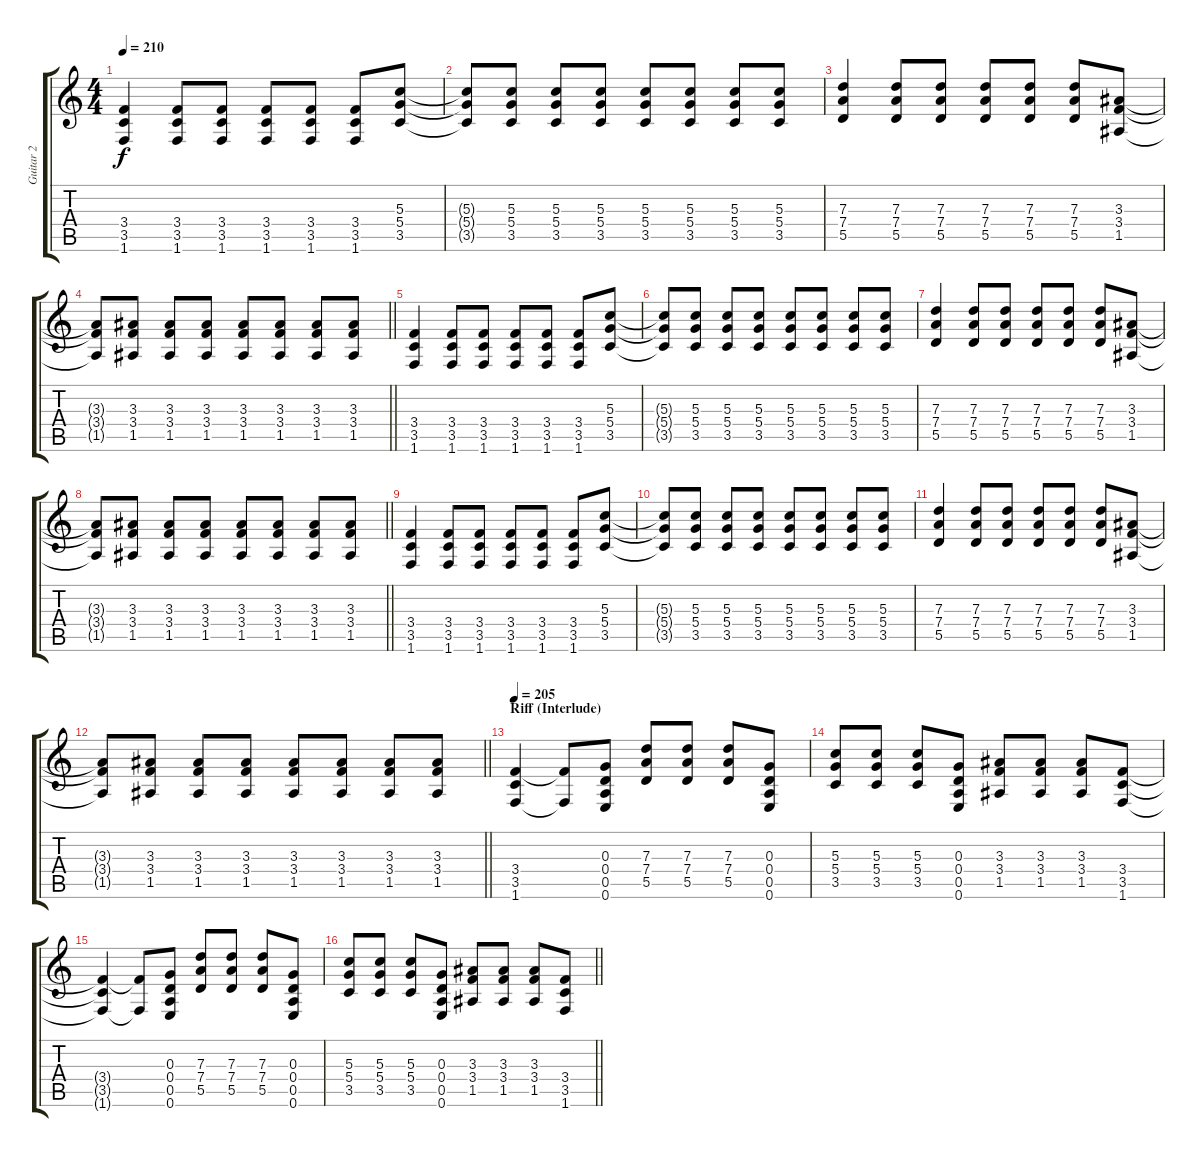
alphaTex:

\track ("Guitar 2" "Guitar 2") {instrument distortionguitar}
\staff {score tabs}
\tuning (E4 B3 G3 D3 A2 E2) {hide}
\ts (4 4)
\tempo 210
\clef g2
\ks c
(3.4 3.5 1.6).4{dy f} (3.4 3.5 1.6).8 (3.4 3.5 1.6).8 (3.4 3.5 1.6).8 (3.4 3.5 1.6).8 (3.4 3.5 1.6).8 (5.3 5.4 3.5).8 |
(5.3{t} 5.4{t} 3.5{t}).8 (5.3 5.4 3.5).8 (5.3 5.4 3.5).8 (5.3 5.4 3.5).8 (5.3 5.4 3.5).8 (5.3 5.4 3.5).8 (5.3 5.4 3.5).8 (5.3 5.4 3.5).8 |
(7.3 7.4 5.5).4 (7.3 7.4 5.5).8 (7.3 7.4 5.5).8 (7.3 7.4 5.5).8 (7.3 7.4 5.5).8 (7.3 7.4 5.5).8 (3.3 3.4 1.5).8 |
\barLineRight lightlight
(3.3{t} 3.4{t} 1.5{t}).8 (3.3 3.4 1.5).8 (3.3 3.4 1.5).8 (3.3 3.4 1.5).8 (3.3 3.4 1.5).8 (3.3 3.4 1.5).8 (3.3 3.4 1.5).8 (3.3 3.4 1.5).8 |
(3.4 3.5 1.6).4 (3.4 3.5 1.6).8 (3.4 3.5 1.6).8 (3.4 3.5 1.6).8 (3.4 3.5 1.6).8 (3.4 3.5 1.6).8 (5.3 5.4 3.5).8 |
(5.3{t} 5.4{t} 3.5{t}).8 (5.3 5.4 3.5).8 (5.3 5.4 3.5).8 (5.3 5.4 3.5).8 (5.3 5.4 3.5).8 (5.3 5.4 3.5).8 (5.3 5.4 3.5).8 (5.3 5.4 3.5).8 |
(7.3 7.4 5.5).4 (7.3 7.4 5.5).8 (7.3 7.4 5.5).8 (7.3 7.4 5.5).8 (7.3 7.4 5.5).8 (7.3 7.4 5.5).8 (3.3 3.4 1.5).8 |
\barLineRight lightlight
(3.3{t} 3.4{t} 1.5{t}).8 (3.3 3.4 1.5).8 (3.3 3.4 1.5).8 (3.3 3.4 1.5).8 (3.3 3.4 1.5).8 (3.3 3.4 1.5).8 (3.3 3.4 1.5).8 (3.3 3.4 1.5).8 |
(3.4 3.5 1.6).4 (3.4 3.5 1.6).8 (3.4 3.5 1.6).8 (3.4 3.5 1.6).8 (3.4 3.5 1.6).8 (3.4 3.5 1.6).8 (5.3 5.4 3.5).8 |
(5.3{t} 5.4{t} 3.5{t}).8 (5.3 5.4 3.5).8 (5.3 5.4 3.5).8 (5.3 5.4 3.5).8 (5.3 5.4 3.5).8 (5.3 5.4 3.5).8 (5.3 5.4 3.5).8 (5.3 5.4 3.5).8 |
(7.3 7.4 5.5).4 (7.3 7.4 5.5).8 (7.3 7.4 5.5).8 (7.3 7.4 5.5).8 (7.3 7.4 5.5).8 (7.3 7.4 5.5).8 (3.3 3.4 1.5).8 |
\barLineRight lightlight
(3.3{t} 3.4{t} 1.5{t}).8 (3.3 3.4 1.5).8 (3.3 3.4 1.5).8 (3.3 3.4 1.5).8 (3.3 3.4 1.5).8 (3.3 3.4 1.5).8 (3.3 3.4 1.5).8 (3.3 3.4 1.5).8 |
\section ("" "Riff (Interlude)")
\tempo 205
(3.4 3.5 1.6).4 (3.4{t} 1.6{t}).8 (0.3 0.4 0.5 0.6).8 (7.3 7.4 5.5).8 (7.3 7.4 5.5).8 (7.3 7.4 5.5).8 (0.3 0.4 0.5 0.6).8 |
(5.3 5.4 3.5).8 (5.3 5.4 3.5).8 (5.3 5.4 3.5).8 (0.3 0.4 0.5 0.6).8 (3.3 3.4 1.5).8 (3.3 3.4 1.5).8 (3.3 3.4 1.5).8 (3.4 3.5 1.6).8 |
(3.4{t} 3.5{t} 1.6{t}).4 (3.4{t} 1.6{t}).8 (0.3 0.4 0.5 0.6).8 (7.3 7.4 5.5).8 (7.3 7.4 5.5).8 (7.3 7.4 5.5).8 (0.3 0.4 0.5 0.6).8 |
\barLineRight lightlight
(5.3 5.4 3.5).8 (5.3 5.4 3.5).8 (5.3 5.4 3.5).8 (0.3 0.4 0.5 0.6).8 (3.3 3.4 1.5).8 (3.3 3.4 1.5).8 (3.3 3.4 1.5).8 (3.4 3.5 1.6).8
